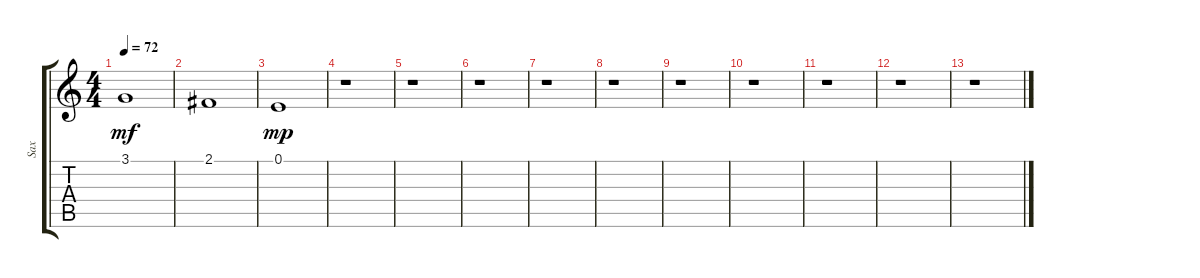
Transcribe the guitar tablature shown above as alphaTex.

\track ("Sax" "Sax") {instrument tenorsax}
\staff {score tabs}
\tuning (E4 B3 G3 D3 A2 E2) {hide}
\ts (4 4)
\tempo 72
\clef g2
\ks c
3.1.1{dy mf} |
2.1.1 |
0.1.1{dy mp} |
r.1 |
r.1 |
r.1 |
r.1 |
r.1 |
r.1 |
r.1 |
r.1 |
r.1 |
r.1
